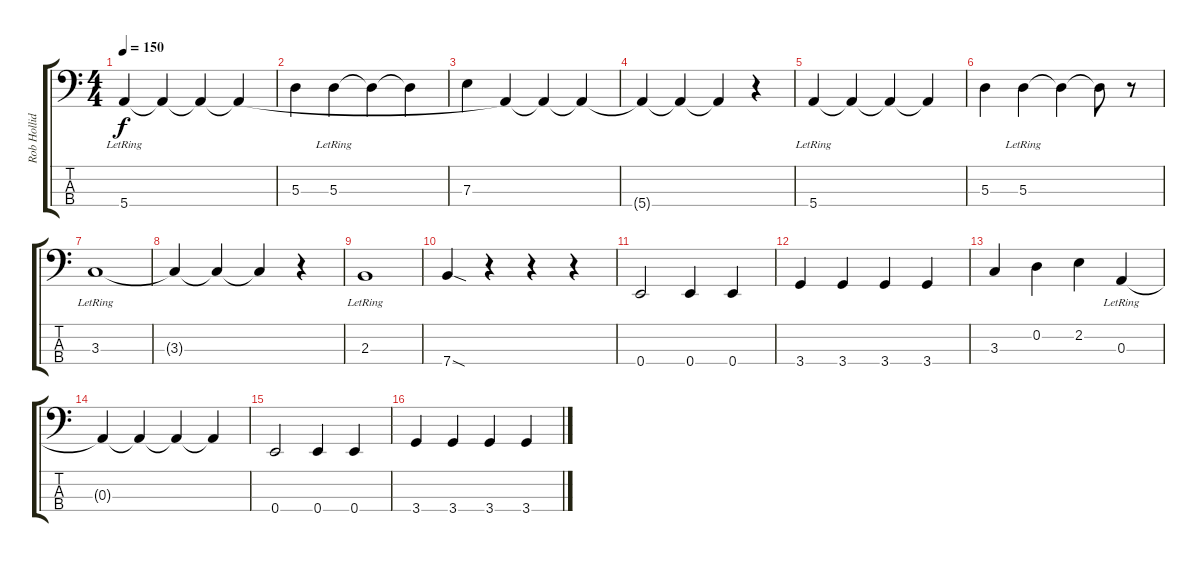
\track ("Rob Holliday" "Rob Hollid") {instrument electricbassfinger}
\staff {score tabs}
\tuning (G2 D2 A1 E1) {hide}
\ts (4 4)
\tempo 150
\clef f4
\ks c
5.4{lr}.4{dy f} 5.4{t}.4 5.4{t}.4 5.4{t}.4 |
5.3.4 5.3{lr}.4 5.3{t}.4 5.3{t}.4 |
7.3.4 5.4{t}.4 5.4{t}.4 5.4{t}.4 |
5.4{t}.4 5.4{t}.4 5.4{t}.4 r.4 |
5.4{lr}.4 5.4{t}.4 5.4{t}.4 5.4{t}.4 |
5.3.4 5.3{lr}.4 5.3{t}.4 5.3{t}.8 r.8 |
3.3{lr}.1 |
3.3{t}.4 3.3{t}.4 3.3{t}.4 r.4 |
2.3{lr}.1 |
7.4{sod}.4 r.4 r.4 r.4 |
0.4.2 0.4.4 0.4.4 |
3.4.4 3.4.4 3.4.4 3.4.4 |
3.3.4 0.2.4 2.2.4 0.3{lr}.4 |
0.3{t}.4 0.3{t}.4 0.3{t}.4 0.3{t}.4 |
0.4.2 0.4.4 0.4.4 |
3.4.4 3.4.4 3.4.4 3.4.4
